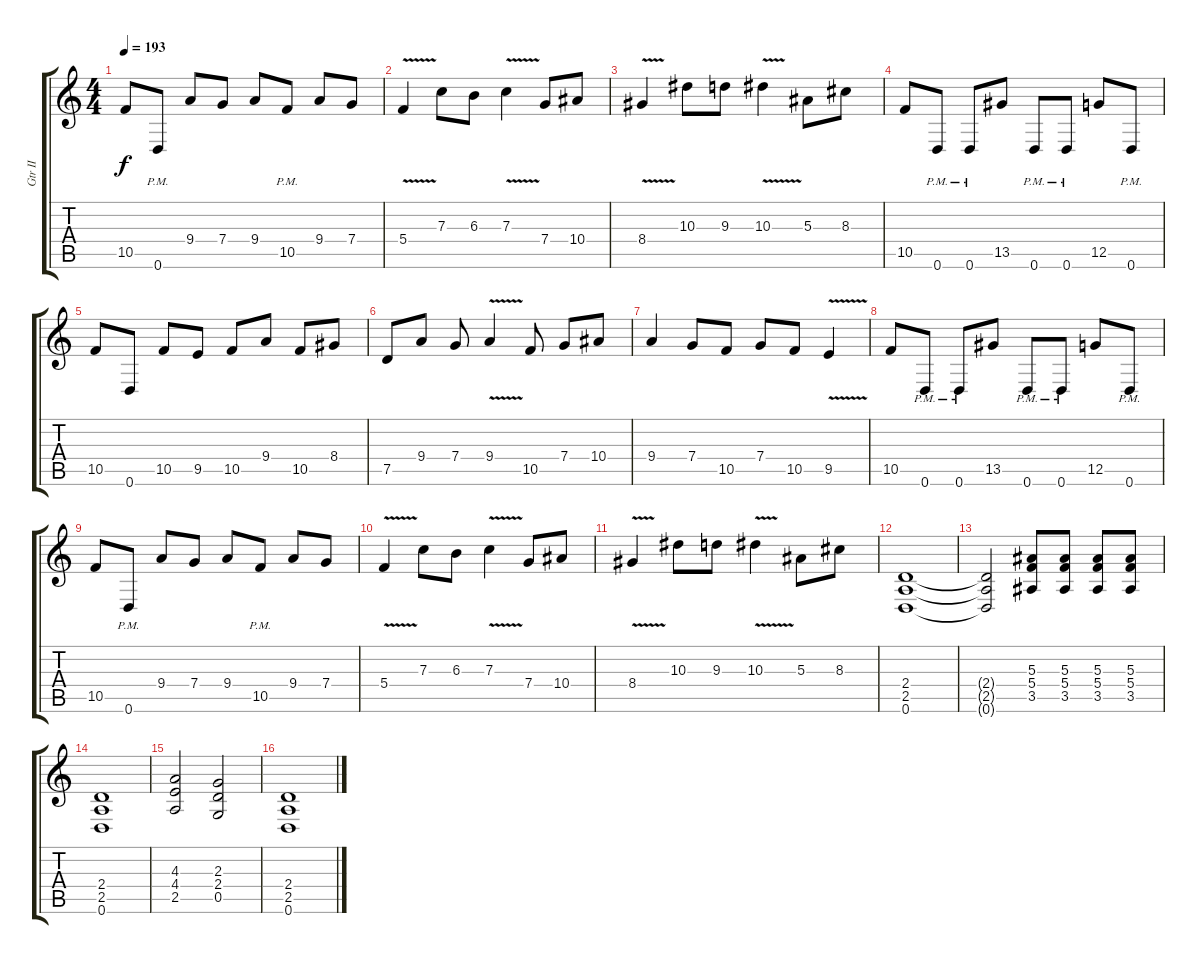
\track ("Gtr II" "Gtr II") {instrument distortionguitar}
\staff {score tabs}
\tuning (D4 A3 F3 C3 G2 D2) {hide}
\ts (4 4)
\tempo 193
\clef g2
\ks c
10.5.8{dy f} 0.6{pm}.8 9.4.8 7.4.8 9.4.8 10.5{pm}.8 9.4.8 7.4.8 |
5.4{v}.4 7.3.8 6.3.8 7.3{v}.4 7.4.8 10.4.8 |
8.4{v}.4 10.3.8 9.3.8 10.3{v}.4 5.3.8 8.3.8 |
10.5.8 0.6{pm}.8 0.6{pm}.8 13.5.8 0.6{pm}.8 0.6{pm}.8 12.5.8 0.6{pm}.8 |
10.5.8 0.6.8 10.5.8 9.5.8 10.5.8 9.4.8 10.5.8 8.4.8 |
7.5.8 9.4.8 7.4.8 9.4{v}.4 10.5.8 7.4.8 10.4.8 |
9.4.4 7.4.8 10.5.8 7.4.8 10.5.8 9.5{v}.4 |
10.5.8 0.6{pm}.8 0.6{pm}.8 13.5.8 0.6{pm}.8 0.6{pm}.8 12.5.8 0.6{pm}.8 |
10.5.8 0.6{pm}.8 9.4.8 7.4.8 9.4.8 10.5{pm}.8 9.4.8 7.4.8 |
5.4{v}.4 7.3.8 6.3.8 7.3{v}.4 7.4.8 10.4.8 |
8.4{v}.4 10.3.8 9.3.8 10.3{v}.4 5.3.8 8.3.8 |
(2.4 2.5 0.6).1 |
(2.4{t} 2.5{t} 0.6{t}).2 (5.3 5.4 3.5).8 (5.3 5.4 3.5).8 (5.3 5.4 3.5).8 (5.3 5.4 3.5).8 |
(2.4 2.5 0.6).1 |
(4.3 4.4 2.5).2 (2.3 2.4 0.5).2 |
(2.4 2.5 0.6).1
